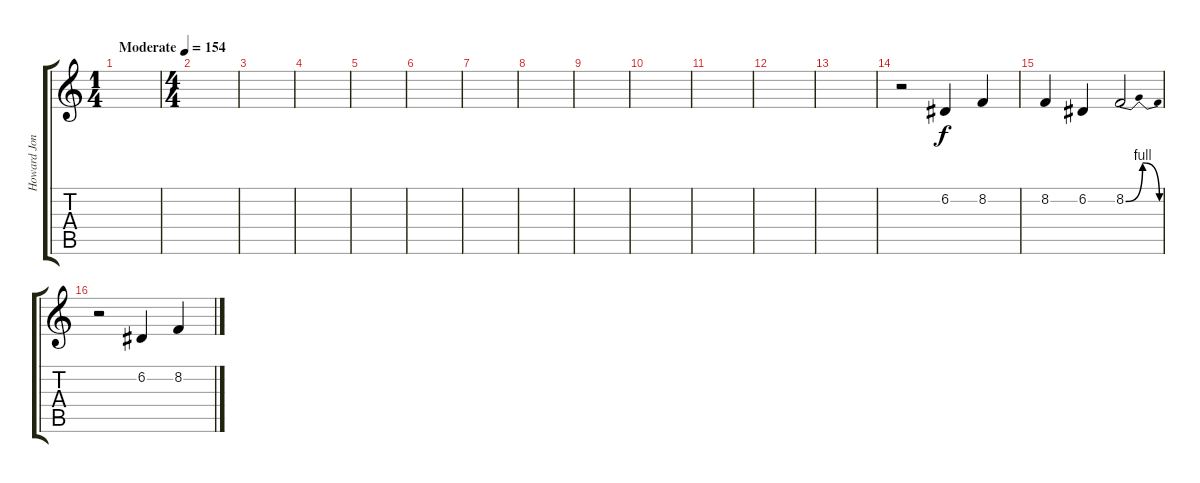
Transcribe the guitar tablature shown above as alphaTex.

\track ("Howard Jones" "Howard Jon") {instrument oboe}
\staff {score tabs}
\tuning (D4 A3 F3 C3 G2 C2) {hide}
\ts (1 4)
\tempo (154 "Moderate")
\clef g2
\ks c
|
\ts (4 4)
|
|
|
|
|
|
|
|
|
|
|
|
r.2 6.2.4 8.2.4 |
8.2.4 6.2.4 8.2{be (bendrelease 0 0 15 4 45 4 60 0)}.2 |
r.2 6.2.4 8.2.4
